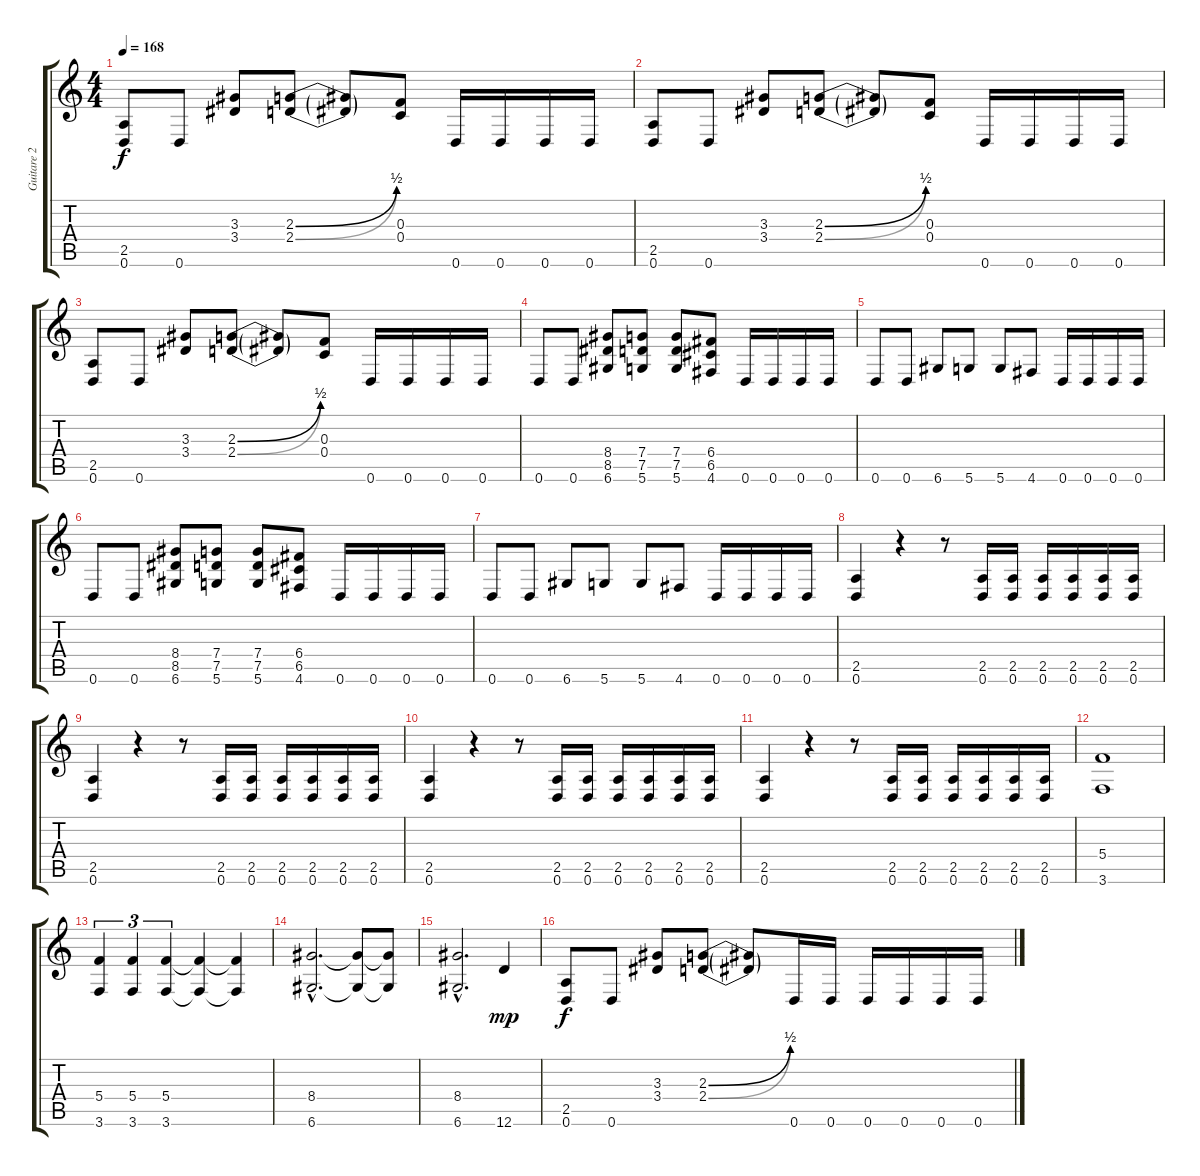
\track ("Guitare 2" "Guitare 2") {instrument distortionguitar}
\staff {score tabs}
\tuning (D4 A3 F3 C3 G2 D2) {hide}
\ts (4 4)
\tempo 168
\clef g2
\ks c
(2.5 0.6).8{dy f} 0.6.8 (3.3 3.4).8 (2.3{be (bend 0 0 60 2)} 2.4{be (bend 0 0 60 2)}).8 (2.3{t} 2.4{t}).8 (0.3 0.4).8 0.6.16 0.6.16 0.6.16 0.6.16 |
(2.5 0.6).8 0.6.8 (3.3 3.4).8 (2.3{be (bend 0 0 60 2)} 2.4{be (bend 0 0 60 2)}).8 (2.3{t} 2.4{t}).8 (0.3 0.4).8 0.6.16 0.6.16 0.6.16 0.6.16 |
(2.5 0.6).8 0.6.8 (3.3 3.4).8 (2.3{be (bend 0 0 60 2)} 2.4{be (bend 0 0 60 2)}).8 (2.3{t} 2.4{t}).8 (0.3 0.4).8 0.6.16 0.6.16 0.6.16 0.6.16 |
0.6.8 0.6.8 (8.4 8.5 6.6).8 (7.4 7.5 5.6).8 (7.4 7.5 5.6).8 (6.4 6.5 4.6).8 0.6.16 0.6.16 0.6.16 0.6.16 |
0.6.8 0.6.8 6.6.8 5.6.8 5.6.8 4.6.8 0.6.16 0.6.16 0.6.16 0.6.16 |
0.6.8 0.6.8 (8.4 8.5 6.6).8 (7.4 7.5 5.6).8 (7.4 7.5 5.6).8 (6.4 6.5 4.6).8 0.6.16 0.6.16 0.6.16 0.6.16 |
0.6.8 0.6.8 6.6.8 5.6.8 5.6.8 4.6.8 0.6.16 0.6.16 0.6.16 0.6.16 |
(2.5 0.6).4 r.4 r.8 (2.5 0.6).16 (2.5 0.6).16 (2.5 0.6).16 (2.5 0.6).16 (2.5 0.6).16 (2.5 0.6).16 |
(2.5 0.6).4 r.4 r.8 (2.5 0.6).16 (2.5 0.6).16 (2.5 0.6).16 (2.5 0.6).16 (2.5 0.6).16 (2.5 0.6).16 |
(2.5 0.6).4 r.4 r.8 (2.5 0.6).16 (2.5 0.6).16 (2.5 0.6).16 (2.5 0.6).16 (2.5 0.6).16 (2.5 0.6).16 |
(2.5 0.6).4 r.4 r.8 (2.5 0.6).16 (2.5 0.6).16 (2.5 0.6).16 (2.5 0.6).16 (2.5 0.6).16 (2.5 0.6).16 |
(5.4 3.6).1 |
(5.4 3.6).4{tu (3 2)} (5.4 3.6).4{tu (3 2)} (5.4 3.6).4{tu (3 2)} (5.4{t} 3.6{t}).4 (5.4{t} 3.6{t}).4 |
(8.4{hac} 6.6{hac}).2{d} (8.4{t} 6.6{t}).8 (8.4{t} 6.6{t}).8 |
(8.4{hac} 6.6{hac}).2{d} 12.6.4{dy mp} |
(2.5 0.6).8{dy f} 0.6.8 (3.3 3.4).8 (2.3{be (bend 0 0 60 2)} 2.4{be (bend 0 0 60 2)}).8 (2.3{t} 2.4{t}).8 0.6.16 0.6.16 0.6.16 0.6.16 0.6.16 0.6.16
